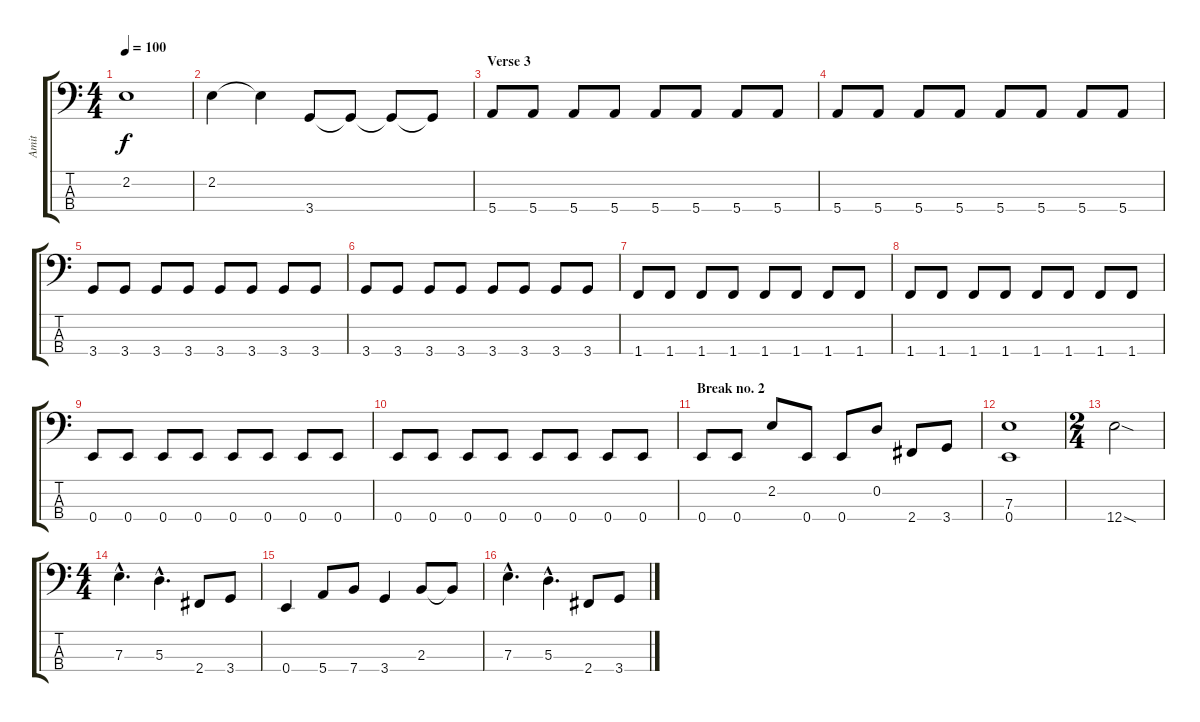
\track ("Amit" "Amit") {instrument electricbassfinger}
\staff {score tabs}
\tuning (G2 D2 A1 E1) {hide}
\ts (4 4)
\tempo 100
\clef f4
\ks c
2.2.1{dy f} |
2.2.4 2.2{t}.4 3.4.8 3.4{t}.8 3.4{t}.8 3.4{t}.8 |
\section ("" "Verse 3")
5.4.8 5.4.8 5.4.8 5.4.8 5.4.8 5.4.8 5.4.8 5.4.8 |
5.4.8 5.4.8 5.4.8 5.4.8 5.4.8 5.4.8 5.4.8 5.4.8 |
3.4.8 3.4.8 3.4.8 3.4.8 3.4.8 3.4.8 3.4.8 3.4.8 |
3.4.8 3.4.8 3.4.8 3.4.8 3.4.8 3.4.8 3.4.8 3.4.8 |
1.4.8 1.4.8 1.4.8 1.4.8 1.4.8 1.4.8 1.4.8 1.4.8 |
1.4.8 1.4.8 1.4.8 1.4.8 1.4.8 1.4.8 1.4.8 1.4.8 |
0.4.8 0.4.8 0.4.8 0.4.8 0.4.8 0.4.8 0.4.8 0.4.8 |
0.4.8 0.4.8 0.4.8 0.4.8 0.4.8 0.4.8 0.4.8 0.4.8 |
\section ("" "Break no. 2")
0.4.8 0.4.8 2.2.8 0.4.8 0.4.8 0.2.8 2.4.8 3.4.8 |
(7.3 0.4).1 |
\ts (2 4)
12.4{sod}.2 |
\ts (4 4)
7.3{hac}.4{d} 5.3{hac}.4{d} 2.4.8 3.4.8 |
0.4.4 5.4.8 7.4.8 3.4.4 2.3.8 2.3{t}.8 |
7.3{hac}.4{d} 5.3{hac}.4{d} 2.4.8 3.4.8
